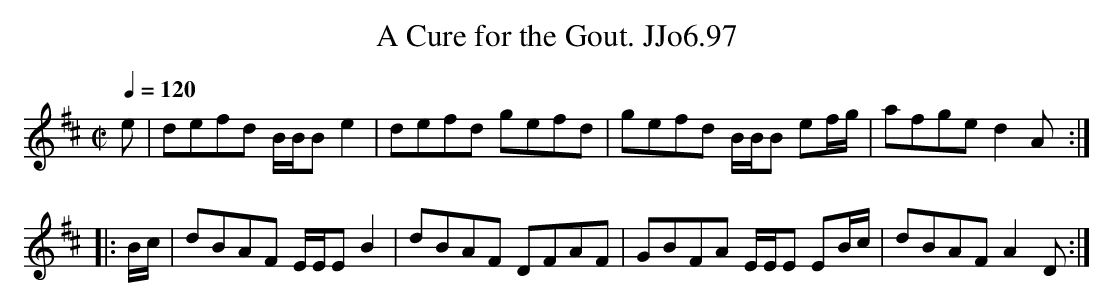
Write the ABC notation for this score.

X:1
T:Cure for the Gout. JJo6.97, A
M:C|
L:1/8
Q:1/4=120
K:D
e|defd B/B/Be2|defd gefd|gefd B/B/B ef/g/|afged2A:|
|:B/c/|dBAF E/E/EB2|dBAF DFAF|GBFA E/E/E EB/c/|dBAFA2D:|
